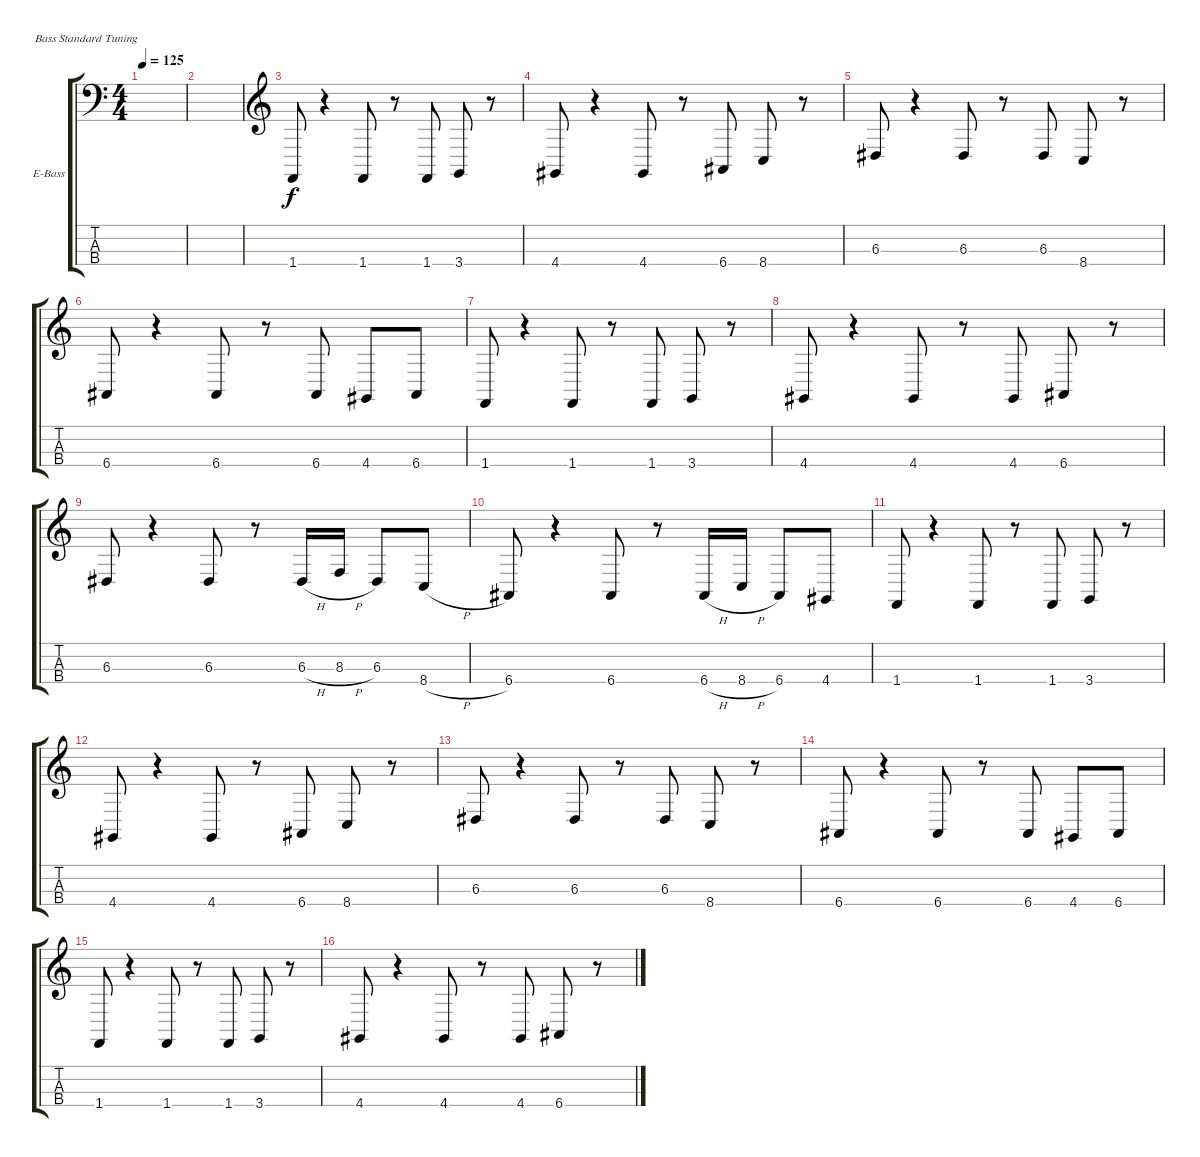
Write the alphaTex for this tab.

\defaultSystemsLayout 4
\bracketExtendMode groupsimilarinstruments
\firstSystemTrackNameOrientation horizontal
\otherSystemsTrackNameOrientation horizontal
\track ("Electric Bass" "E-Bass") {instrument electricbassfinger}
\staff {score tabs}
\tuning (G2 D2 A1 E1)
\ts (4 4)
\tempo 125
\clef f4
\scale
0.485477
\ks c
|
\scale
0.257261 |
\clef g2
\scale
0.257261 1.4.8 r.4 1.4.8 r.8 1.4.8 3.4.8 r.8 |
\scale
0.333333 4.4.8 r.4 4.4.8 r.8 6.4.8 8.4.8 r.8 |
\scale
0.333333 6.3.8 r.4 6.3.8 r.8 6.3.8 8.4.8 r.8 |
\scale
0.333333 6.4.8 r.4 6.4.8 r.8 6.4.8 4.4.8 6.4.8 |
\scale
0.333333 1.4.8 r.4 1.4.8 r.8 1.4.8 3.4.8 r.8 |
\scale
0.333333 4.4.8 r.4 4.4.8 r.8 4.4.8 6.4.8 r.8 |
\scale
0.333333 6.3.8 r.4 6.3.8 r.8 6.3{h}.16 8.3{h}.16 6.3.8 8.4{h}.8 |
\scale
0.333333 6.4.8 r.4 6.4.8 r.8 6.4{h}.16 8.4{h}.16 6.4.8 4.4.8 |
\scale
0.333333 1.4.8 r.4 1.4.8 r.8 1.4.8 3.4.8 r.8 |
\scale
0.333333 4.4.8 r.4 4.4.8 r.8 6.4.8 8.4.8 r.8 |
\scale
0.333333 6.3.8 r.4 6.3.8 r.8 6.3.8 8.4.8 r.8 |
\scale
0.333333 6.4.8 r.4 6.4.8 r.8 6.4.8 4.4.8 6.4.8 |
\scale
0.333333 1.4.8 r.4 1.4.8 r.8 1.4.8 3.4.8 r.8 |
\scale
0.333333 4.4.8 r.4 4.4.8 r.8 4.4.8 6.4.8 r.8
